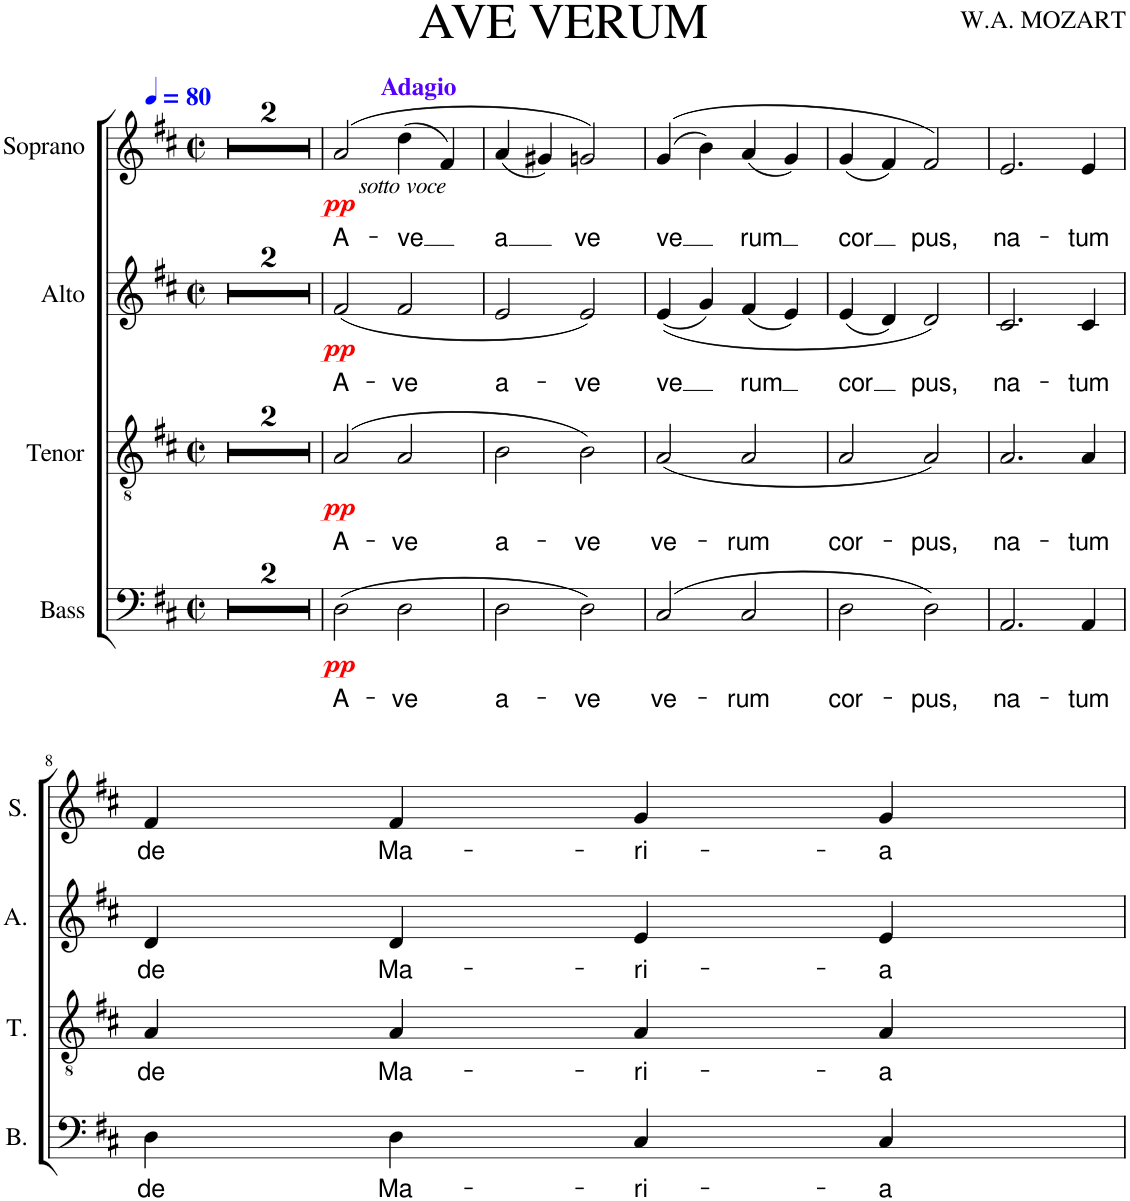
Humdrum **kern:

**kern	**text	**dynam	**kern	**text	**dynam	**kern	**text	**dynam	**kern	**text	**dynam
*part4	*part4	*part4	*part3	*part3	*part3	*part2	*part2	*part2	*part1	*part1	*part1
*staff4	*staff4	*staff4	*staff3	*staff3	*staff3	*staff2	*staff2	*staff2	*staff1	*staff1	*staff1
*I"Bass	*	*	*I"Tenor	*	*	*I"Alto	*	*	*I"Soprano	*	*
*I'B.	*	*	*I'T.	*	*	*I'A.	*	*	*I'S.	*	*
*clefF4	*	*	*clefGv2	*	*	*clefG2	*	*	*clefG2	*	*
*k[f#c#]	*	*	*k[f#c#]	*	*	*k[f#c#]	*	*	*k[f#c#]	*	*
*M2/2	*	*	*M2/2	*	*	*M2/2	*	*	*M2/2	*	*
*met(c|)	*	*	*met(c|)	*	*	*met(c|)	*	*	*met(c|)	*	*
=1	=1	=1	=1	=1	=1	=1	=1	=1	=1	=1	=1
1r	.	.	1r	.	.	1r	.	.	1r	.	.
=2	=2	=2	=2	=2	=2	=2	=2	=2	=2	=2	=2
1r	.	.	1r	.	.	1r	.	.	1r	.	.
=3	=3	=3	=3	=3	=3	=3	=3	=3	=3	=3	=3
*	*	*	*	*	*	*	*	*	*MM80	*	*
!	!	!	!	!	!	!	!	!	!LO:TX:b:i:t=sotto voce	!	!
!	!LO:LY:b	!LO:DY:b	!	!LO:LY:b	!LO:DY:b	!	!LO:LY:b	!LO:DY:b	!	!LO:LY:b	!LO:DY:b
(2D\	A-	pp	(2A/	A-	pp	(2f#/	A-	pp	(2a/	A-	pp
!	!	!	!	!	!	!	!	!	!LO:TX:a:B:color=#5500FF:t=Adagio	!	!
!	!LO:LY:b	!	!	!LO:LY:b	!	!	!LO:LY:b	!	!	!LO:LY:b	!
2D\	-ve	.	2A/	-ve	.	2f#/	-ve	.	(4dd\	-ve	.
.	.	.	.	.	.	.	.	.	4f#/)	.	.
=4	=4	=4	=4	=4	=4	=4	=4	=4	=4	=4	=4
!	!LO:LY:b	!	!	!LO:LY:b	!	!	!LO:LY:b	!	!	!LO:LY:b	!
2D\	a-	.	2B\	a-	.	2e/	a-	.	(4a/	a	.
.	.	.	.	.	.	.	.	.	4g#X/)	.	.
!	!LO:LY:b	!	!	!LO:LY:b	!	!	!LO:LY:b	!	!	!LO:LY:b	!
2D\)	-ve	.	2B\)	-ve	.	2e/)	-ve	.	2gn/)	ve	.
=5	=5	=5	=5	=5	=5	=5	=5	=5	=5	=5	=5
!	!LO:LY:b	!	!	!LO:LY:b	!	!	!LO:LY:b	!	!	!LO:LY:b	!
(2C#/	ve-	.	(2A/	ve-	.	((4e/	ve	.	((4g/	ve	.
.	.	.	.	.	.	4g/)	.	.	4b\)	.	.
!	!LO:LY:b	!	!	!LO:LY:b	!	!	!LO:LY:b	!	!	!LO:LY:b	!
2C#/	-rum	.	2A/	-rum	.	(4f#/	rum	.	(4a/	rum	.
.	.	.	.	.	.	4e/)	.	.	4g/)	.	.
=6	=6	=6	=6	=6	=6	=6	=6	=6	=6	=6	=6
!	!LO:LY:b	!	!	!LO:LY:b	!	!	!LO:LY:b	!	!	!LO:LY:b	!
2D\	cor-	.	2A/	cor-	.	(4e/	cor	.	(4g/	cor	.
.	.	.	.	.	.	4d/)	.	.	4f#/)	.	.
!	!LO:LY:b	!	!	!LO:LY:b	!	!	!LO:LY:b	!	!	!LO:LY:b	!
2D\)	-pus,	.	2A/)	-pus,	.	2d/)	pus,	.	2f#/)	pus,	.
=7	=7	=7	=7	=7	=7	=7	=7	=7	=7	=7	=7
!	!LO:LY:b	!	!	!LO:LY:b	!	!	!LO:LY:b	!	!	!LO:LY:b	!
2.AA/	na-	.	2.A/	na-	.	2.c#/	na-	.	2.e/	na-	.
!	!LO:LY:b	!	!	!LO:LY:b	!	!	!LO:LY:b	!	!	!LO:LY:b	!
4AA/	-tum	.	4A/	-tum	.	4c#/	-tum	.	4e/	-tum	.
=	=	=	=	=	=	=	=	=	=	=	=
*-	*-	*-	*-	*-	*-	*-	*-	*-	*-	*-	*-
